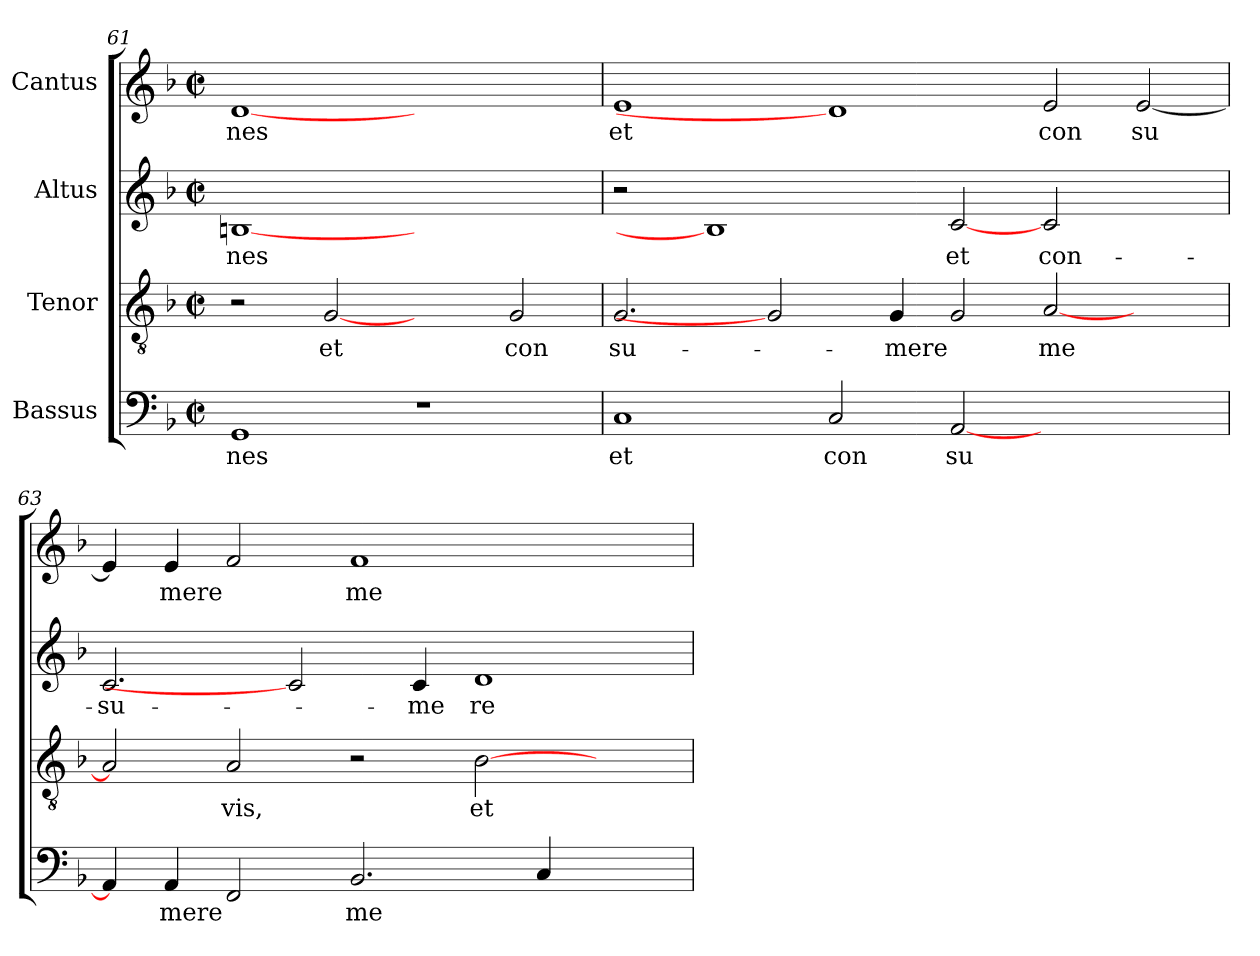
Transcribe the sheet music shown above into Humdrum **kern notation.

**kern	**text	**kern	**text	**kern	**text	**kern	**text
*part4	*part4	*part3	*part3	*part2	*part2	*part1	*part1
*staff4	*staff4	*staff3	*staff3	*staff2	*staff2	*staff1	*staff1
*I"Bassus	*	*I"Tenor	*	*I"Altus	*	*I"Cantus	*
*clefF4	*	*clefGv2	*	*clefG2	*	*clefG2	*
*k[b-]	*	*k[b-]	*	*k[b-]	*	*k[b-]	*
*F:	*	*F:	*	*F:	*	*F:	*
*M2/2	*	*M2/2	*	*M2/2	*	*M2/2	*
*met(c|)	*	*met(c|)	*	*met(c|)	*	*met(c|)	*
=61	=61	=61	=61	=61	=61	=61	=61
!	!LO:LY:b:cj	!	!	!	!LO:LY:b:cj	!	!LO:LY:b:cj
1GG	nes	2r	.	[1Bn	nes	[1d	nes
!	!	!	!LO:LY:b:cj	!	!	!	!
.	.	[2G	et	.	.	.	.
1r	.	2ryy	.	1ryy	.	1ryy	.
!	!	!	!LO:LY:b:cj	!	!	!	!
.	.	2G/	con	.	.	.	.
!!LO:LB:g=z
=62	=62	=62	=62	=62	=62	=62	=62
!	!LO:LY:b:cj	!	!LO:LY:b:cj	!	!	!	!LO:LY:b:cj
1C	et	2.G/	su-	2r	.	1e	et
.	.	.	.	1B]	.	.	.
.	.	2G]	.	.	.	.	.
!	!LO:LY:b:cj	!	!	!	!	!	!
2C/	con	.	.	.	.	1d]	.
!	!	!	!LO:LY:b:cj	!	!	!	!
.	.	4G/	-mere	.	.	.	.
!	!LO:LY:b:cj	!	!	!	!LO:LY:b:cj	!	!
[<2AA/	su	2G/	.	[2c	et	.	.
!	!	!	!LO:LY:b	!	!LO:LY:b:cj	!	!LO:LY:b:cj
1ryy	.	[<2A/	me	2c/	con-	2e/	con
!	!	!	!	!	!	!	!LO:LY:b:cj
.	.	2ryy	.	2ryy	.	[<2e/	su
=63	=63	=63	=63	=63	=63	=63	=63
!	!	!	!	!	!LO:LY:b:cj	!	!
4AA/]	.	2A/]	.	2.c/	-su-	4e/]	.
!	!LO:LY:b:cj	!	!	!	!	!	!LO:LY:b:cj
4AA/	mere	.	.	.	.	4e/	mere
!	!	!	!LO:LY:b:cj	!	!	!	!
2FF/	.	2A/	vis,	.	.	2f/	.
.	.	.	.	2c]	.	.	.
!	!LO:LY:b	!	!	!	!	!	!LO:LY:b:cj
2.BB-/	me	2r	.	.	.	1f	me
!	!	!	!	!	!LO:LY:b:cj	!	!
.	.	.	.	4c/	-me	.	.
!	!	!	!LO:LY:b:cj	!	!LO:LY:b:cj	!	!
.	.	[>2B-\	et	1d	re	.	.
4C/	.	.	.	.	.	.	.
2ryy	.	2ryy	.	.	.	2ryy	.
=	=	=	=	=	=	=	=
*-	*-	*-	*-	*-	*-	*-	*-
